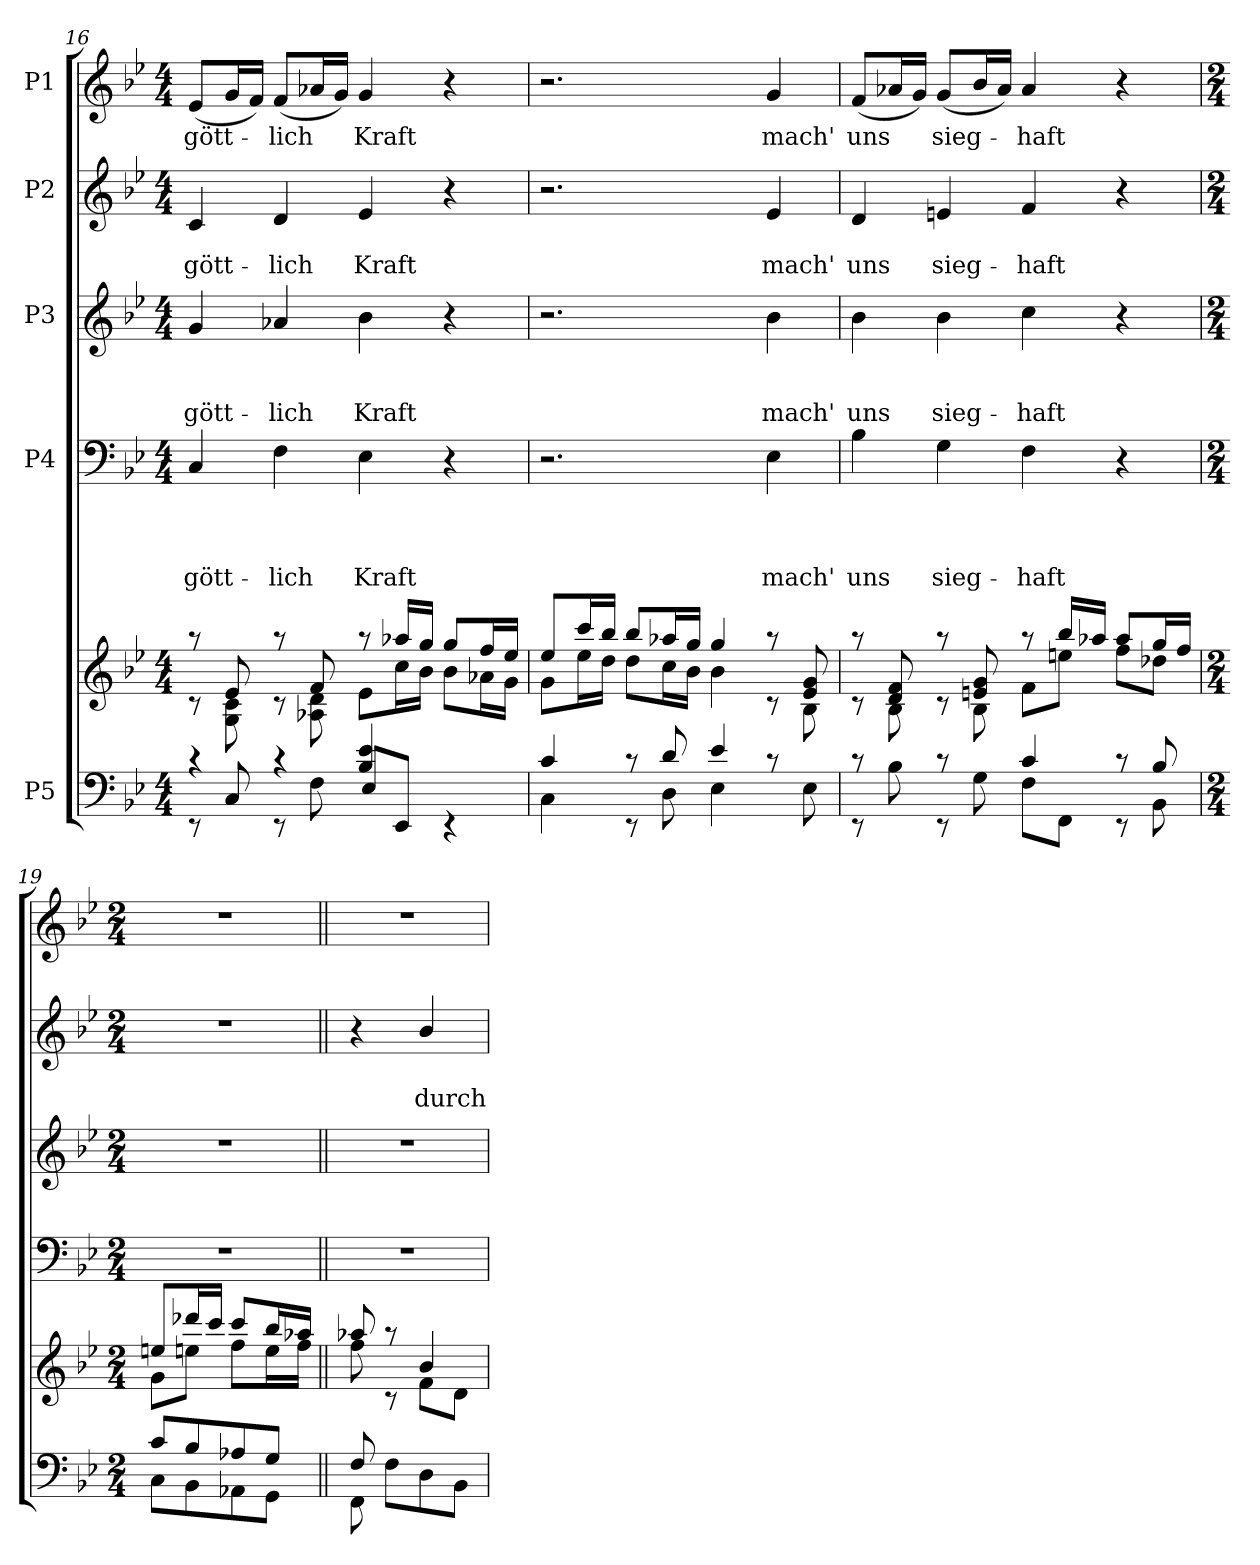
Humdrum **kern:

**kern	**kern	**kern	**text	**text	**text	**text	**kern	**text	**text	**text	**kern	**text	**text	**kern	**text
*part5	*part5	*part4	*part4	*part4	*part4	*part4	*part3	*part3	*part3	*part3	*part2	*part2	*part2	*part1	*part1
*staff6	*staff5	*staff4	*staff4	*staff4	*staff4	*staff4	*staff3	*staff3	*staff3	*staff3	*staff2	*staff2	*staff2	*staff1	*staff1
*I"P5	*	*I"P4	*	*	*	*	*I"P3	*	*	*	*I"P2	*	*	*I"P1	*
*clefF4	*clefG2	*clefF4	*	*	*	*	*clefG2	*	*	*	*clefG2	*	*	*clefG2	*
*k[b-e-]	*k[b-e-]	*k[b-e-]	*	*	*	*	*k[b-e-]	*	*	*	*k[b-e-]	*	*	*k[b-e-]	*
*B-:	*B-:	*B-:	*	*	*	*	*B-:	*	*	*	*B-:	*	*	*B-:	*
*M4/4	*M4/4	*M4/4	*	*	*	*	*M4/4	*	*	*	*M4/4	*	*	*M4/4	*
=16	=16	=16	=16	=16	=16	=16	=16	=16	=16	=16	=16	=16	=16	=16	=16
*^	*^	*	*	*	*	*	*	*	*	*	*	*	*	*	*
!	!	!	!	!	!	!	!	!LO:LY:b	!	!	!	!LO:LY:b	!	!	!LO:LY:b	!	!LO:LY:b
4rc	8rEE	8raa	8rc	4C/	.	.	.	gött-	4g/	.	.	gött-	4c/	.	gött-	(<8e-/L	gött-
.	8C/	8e-/	8G\ 8c\	.	.	.	.	.	.	.	.	.	.	.	.	16g/L	.
.	.	.	.	.	.	.	.	.	.	.	.	.	.	.	.	16f/JJ)	.
!	!	!	!	!	!	!	!	!LO:LY:b	!	!	!	!LO:LY:b	!	!	!LO:LY:b	!	!LO:LY:b
4rc	8rEE	8raa	8rc	4F\	.	.	.	-lich	4a-X/	.	.	-lich	4d/	.	-lich	(<8f/L	-lich
.	8F\	8f/	8A-X\ 8d\	.	.	.	.	.	.	.	.	.	.	.	.	16a-X/L	.
.	.	.	.	.	.	.	.	.	.	.	.	.	.	.	.	16g/JJ)	.
!	!	!	!	!	!	!	!	!LO:LY:b	!	!	!	!LO:LY:b	!	!	!LO:LY:b	!	!LO:LY:b
4B-/ 4e-/	8E-/L	8raa	8e-\L	4E-\	.	.	.	Kraft	4b-\	.	.	Kraft	4e-/	.	Kraft	4g/	Kraft
.	8EE-/J	16aa-X/LL	16cc\L	.	.	.	.	.	.	.	.	.	.	.	.	.	.
.	.	16gg/JJ	16b-\JJ	.	.	.	.	.	.	.	.	.	.	.	.	.	.
4ryy	4rEE	8gg/L	8b-\L	4r	.	.	.	.	4r	.	.	.	4r	.	.	4r	.
.	.	16ff/L	16a-X\L	.	.	.	.	.	.	.	.	.	.	.	.	.	.
.	.	16ee-/JJ	16g\JJ	.	.	.	.	.	.	.	.	.	.	.	.	.	.
!!LO:LB:g=z
=17	=17	=17	=17	=17	=17	=17	=17	=17	=17	=17	=17	=17	=17	=17	=17	=17	=17
4c/	4C\	8ee-/L	8g\L	2.r	.	.	.	.	2.r	.	.	.	2.r	.	.	2.r	.
.	.	16ccc/L	16ee-\L	.	.	.	.	.	.	.	.	.	.	.	.	.	.
.	.	16bb-/JJ	16dd\JJ	.	.	.	.	.	.	.	.	.	.	.	.	.	.
8rc	8rEE	8bb-/L	8dd\L	.	.	.	.	.	.	.	.	.	.	.	.	.	.
8d/	8D\	16aa-X/L	16cc\L	.	.	.	.	.	.	.	.	.	.	.	.	.	.
.	.	16gg/JJ	16b-\JJ	.	.	.	.	.	.	.	.	.	.	.	.	.	.
4e-/	4E-\	4gg/	4b-\	.	.	.	.	.	.	.	.	.	.	.	.	.	.
!	!	!	!	!	!	!	!	!LO:LY:b	!	!	!	!LO:LY:b	!	!	!LO:LY:b	!	!LO:LY:b
8rc	8ryy	8raa	8rc	4E-\	.	.	.	mach'	4b-\	.	.	mach'	4e-/	.	mach'	4g/	mach'
8ryy	8E-\	8e-/ 8g/	8B-\	.	.	.	.	.	.	.	.	.	.	.	.	.	.
=18	=18	=18	=18	=18	=18	=18	=18	=18	=18	=18	=18	=18	=18	=18	=18	=18	=18
!	!	!	!	!	!	!	!	!LO:LY:b	!	!	!	!LO:LY:b	!	!	!LO:LY:b	!	!LO:LY:b
8rc	8rEE	8raa	8rc	4B-\	.	.	.	uns	4b-\	.	.	uns	4d/	.	uns	(<8f/L	uns
8ryy	8B-\	8d/ 8f/	8B-\	.	.	.	.	.	.	.	.	.	.	.	.	16a-X/L	.
.	.	.	.	.	.	.	.	.	.	.	.	.	.	.	.	16g/JJ)	.
!	!	!	!	!	!	!	!	!LO:LY:b	!	!	!	!LO:LY:b	!	!	!LO:LY:b	!	!LO:LY:b
8rc	8rEE	8raa	8rc	4G\	.	.	.	sieg-	4b-\	.	.	sieg-	4en/	.	sieg-	(<8g/L	sieg-
8ryy	8G\	8en/ 8g/	8B-\	.	.	.	.	.	.	.	.	.	.	.	.	16b-/L	.
.	.	.	.	.	.	.	.	.	.	.	.	.	.	.	.	16a-/JJ)	.
!	!	!	!	!	!	!	!	!LO:LY:b	!	!	!	!LO:LY:b	!	!	!LO:LY:b	!	!LO:LY:b
4c/	8F\L	8raa	8f\L	4F\	.	.	.	-haft	4cc\	.	.	-haft	4f/	.	-haft	4a-/	-haft
.	8FF\J	16bb-/LL	8een\J	.	.	.	.	.	.	.	.	.	.	.	.	.	.
.	.	16aa-X/JJ	.	.	.	.	.	.	.	.	.	.	.	.	.	.	.
8rc	8rEE	8aa-/L	8ff\L	4r	.	.	.	.	4r	.	.	.	4r	.	.	4r	.
8B-/	8BB-\	16gg/L	8dd-X\J	.	.	.	.	.	.	.	.	.	.	.	.	.	.
.	.	16ff/JJ	.	.	.	.	.	.	.	.	.	.	.	.	.	.	.
=19	=19	=19	=19	=19	=19	=19	=19	=19	=19	=19	=19	=19	=19	=19	=19	=19	=19
*M2/4	*	*M2/4	*	*M2/4	*	*	*	*	*M2/4	*	*	*	*M2/4	*	*	*M2/4	*
8c/L	8C\L	8een/L	8g\L	2r	.	.	.	.	2r	.	.	.	2r	.	.	2r	.
8B-/	8BB-\	16ddd-X/L	8eeni\J	.	.	.	.	.	.	.	.	.	.	.	.	.	.
.	.	16ccc/JJ	.	.	.	.	.	.	.	.	.	.	.	.	.	.	.
8A-X/	8AA-X\	8ccc/L	8ff\L	.	.	.	.	.	.	.	.	.	.	.	.	.	.
8G/J	8GG\J	16bb-/L	16ee\L	.	.	.	.	.	.	.	.	.	.	.	.	.	.
.	.	16aa-X/JJ	16ff\JJ	.	.	.	.	.	.	.	.	.	.	.	.	.	.
=20||	=20||	=20||	=20||	=20||	=20||	=20||	=20||	=20||	=20||	=20||	=20||	=20||	=20||	=20||	=20||	=20||	=20||
*	*	*MM88	*	*MM88	*	*	*	*	*MM88	*	*	*	*MM88	*	*	*MM88	*
8F/	8FF\	8aa-X/	8ff\	2r	.	.	.	.	2r	.	.	.	4r	.	.	2r	.
4.ryy	8F\L	8raa	8rc	.	.	.	.	.	.	.	.	.	.	.	.	.	.
!	!	!	!	!	!	!	!	!	!	!	!	!	!	!	!LO:LY:b	!	!
.	8D\	4b-/	8f\L	.	.	.	.	.	.	.	.	.	4b-/	.	durch	.	.
.	8BB-\J	.	8d\J	.	.	.	.	.	.	.	.	.	.	.	.	.	.
*v	*v	*	*	*	*	*	*	*	*	*	*	*	*	*	*	*	*
*	*v	*v	*	*	*	*	*	*	*	*	*	*	*	*	*	*
=	=	=	=	=	=	=	=	=	=	=	=	=	=	=	=
*-	*-	*-	*-	*-	*-	*-	*-	*-	*-	*-	*-	*-	*-	*-	*-
